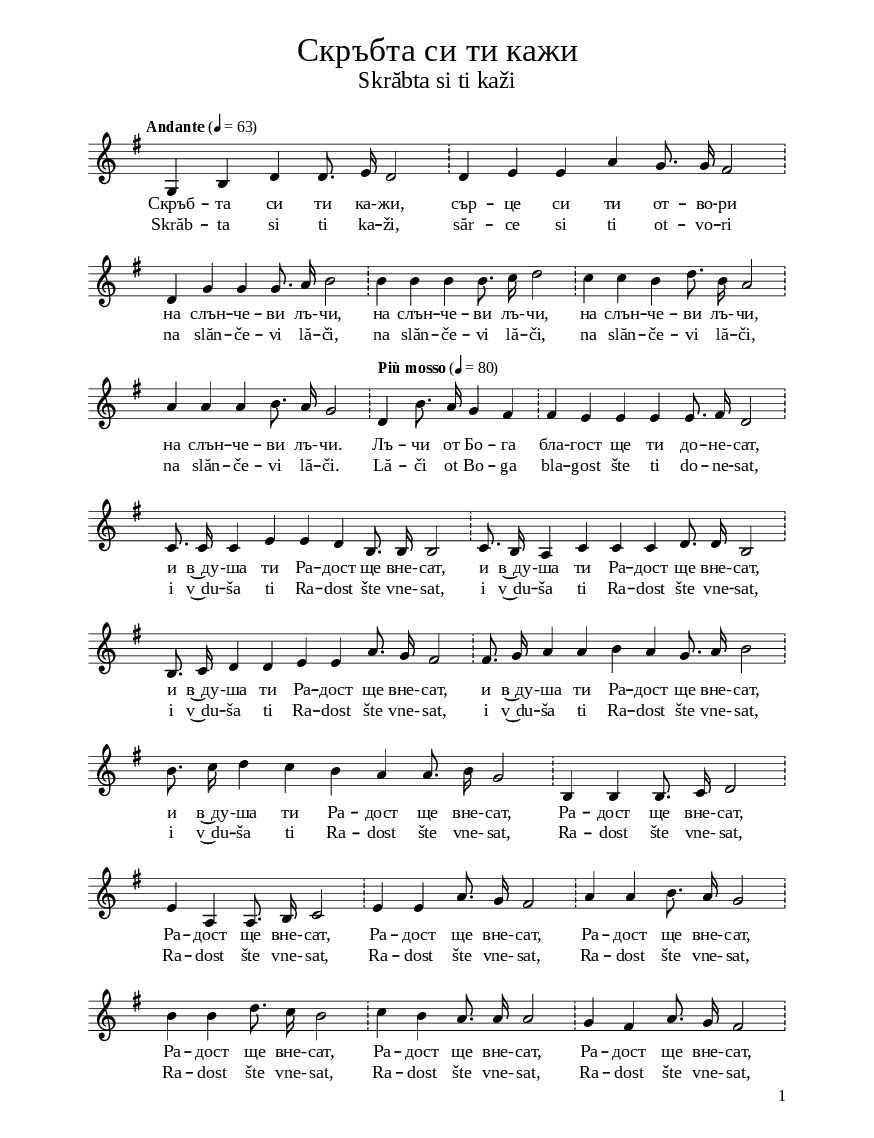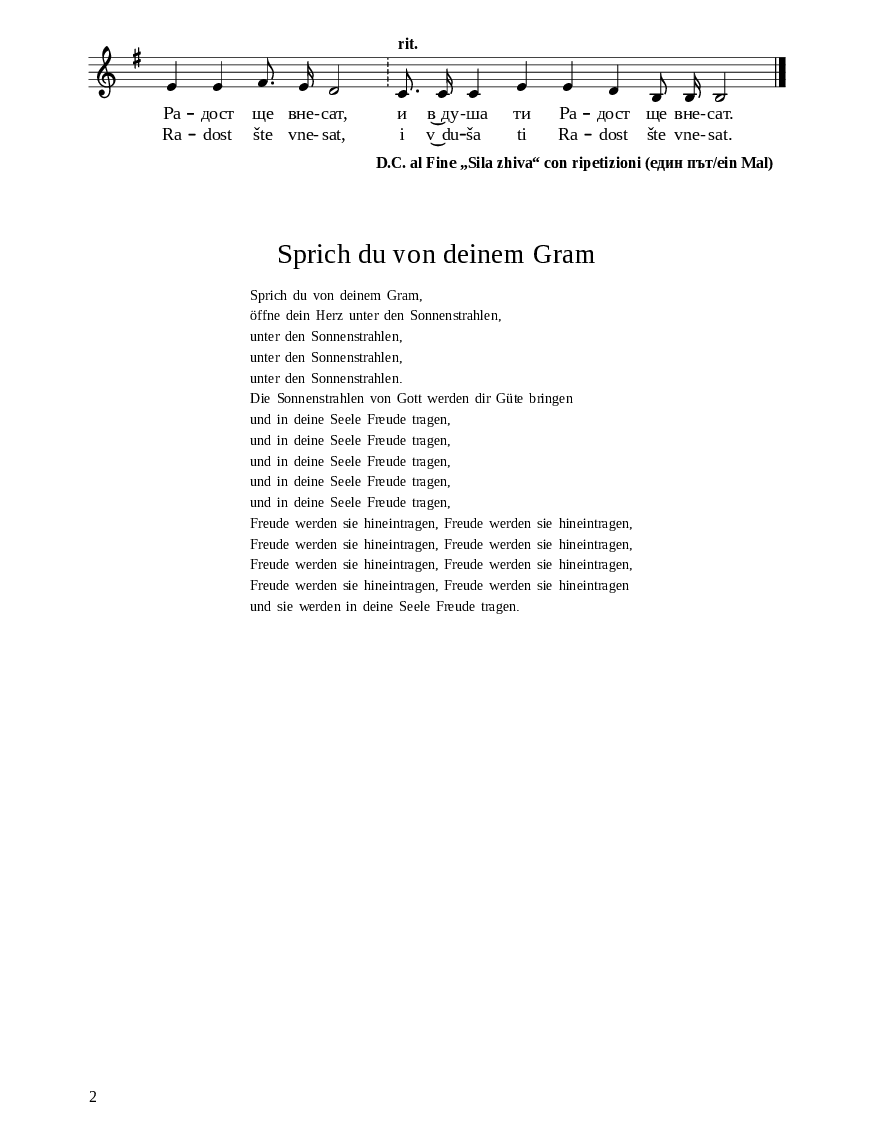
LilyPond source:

\version "2.24.2"

% include paper part and global functions
\include "include/globals.ily"

\bookpart {
  \label #'ref077
  \tocItem \markup "Скръбта си ти кажи – Skrăbta si ti kaži"
  \include "include/bookpart-paper.ily"
  \score {
    \include "include/score-layout.ily"

    \new Voice \relative c' {
      \clef treble
      \key g \major
      %\tempo "Moderato" 8 = 160
      \autoBeamOff
      \omit Score.TimeSignature
      \cadenzaOn % allows custom bar lines
      \tempoFunc "Andante" 4 "63"
       \override Staff.BarLine.gap = 0.5
      \autoBeamOff

      g4 b d d8. e16 d 2  \bar "!"  d4 e e a g8. g16 fis2 \bar  "!" \break
      d4 g g g8. a16 b2 \bar "!" b4 b b b8. c16 d2 \bar "!" c4 c b d8. b16 a2 \bar "!"  \break
      a4 a4 a4  b8. a16 g2 \bar "!"
      \tempoFunc "Più mosso" 4 "80"
      d4 b'8. a16 g4 fis4 \bar "!" fis4 e e e e8. fis16 d2  \bar "!"  \break
      c8. c16 c4 e e d b8. b16 b2 \bar "!" c8. b16 a4 c4 c4 c4 d8. d16 b2 \bar "!"  \break
      b8. c16 d4 d e e a8. g16 fis2 \bar "!" fis8. g16 a4 a4 b a g8.  a16 b2 \bar "!"  \break
      b8. c16 d4 c b a a8. b16 g2  \bar "!"  b,4 b b8.c16 d2 \bar "!"  \break
      e4 a, a8. b16 c2 \bar "!" e4 e4 a8. g16 fis2 \bar "!"  a4 a b8. a16 g2 \bar "!"  \break

      b4b d8. c16 b2  \bar "!" c4b a8. a16 a2  \bar "!"  g4 fis4 a8. g16 fis2 \bar "!"  \break

      e4 e fis8. e16 d2 \bar "!" \tempo "rit." c8. c16 c4 e4 e d b8 b16 b2 \bar "|."  \break


    }

    \addlyrics {
      Скръб -- та си ти "ка-"  -- жи,
      сър -- це си ти от -- во -- ри
      на слън -- че -- ви "лъ-" -- чи,
      на слън -- че -- ви "лъ-" -- чи,
      на слън -- че -- ви "лъ-" -- чи,
      на слън -- че -- ви "лъ-" -- чи.
      Лъ -- чи от Бо -- га
      бла -- гост ще ти до -- "не-" -- сат,
      и в~ду -- "-ша" ти Ра -- дост ще "вне-" -- сат,
      и в~ду -- "-ша" ти Ра -- дост ще "вне-" -- сат,
      и в~ду -- "-ша" ти Ра -- дост ще "вне-" -- сат,
      и в~ду -- "-ша" ти Ра -- дост ще "вне-" -- сат,
      и в~ду -- "-ша" ти Ра -- дост ще "вне-" -- сат,
      Ра -- дост ще "вне-" -- сат, Ра -- дост ще "вне-" -- сат,
      Ра -- дост ще "вне-" -- сат, Ра -- дост ще "вне-" -- сат,
      Ра -- дост ще "вне-" -- сат, Ра -- дост ще "вне-" -- сат,
      Ра -- дост ще "вне-" -- сат, Ра -- дост ще "вне-" -- сат,
      и в~ду -- "-ша" ти Ра -- дост ще "вне-" -- сат.}

 
     \addlyrics {
      Skrăb -- ta si ti ka -- ži,
      săr -- ce si ti ot -- vo -- ri
      na slăn -- če -- vi lă -- či,
      na slăn -- če -- vi lă -- či,
      na slăn -- če -- vi lă -- či,
      na slăn -- če -- vi lă -- či.
      Lă -- či ot Bo -- ga
      bla -- gost šte ti do -- ne -- sat,
      i v~du -- ša ti Ra -- dost šte "vne-" -- sat,
      i v~du -- ša ti Ra -- dost šte vne -- sat,
      i v~du -- ša ti Ra -- dost šte "vne-" -- sat,
      i v~du -- ša ti Ra -- dost šte "vne-" -- sat,
      i v~du -- ša ti Ra -- dost šte "vne-" -- sat,
      Ra -- dost šte "vne-" -- sat, Ra -- dost šte "vne-" -- sat,
      Ra -- dost šte "vne-" -- sat, Ra -- dost šte "vne-" -- sat,
      Ra -- dost šte "vne-" -- sat, Ra -- dost šte "vne-" -- sat,
      Ra -- dost šte "vne-" -- sat, Ra -- dost šte "vne-" -- sat,
      i v~du -- ša ti Ra -- dost šte "vne-" -- sat.}

        \header {
          title = \titleFunc "Скръбта си ти кажи" "Skrăbta si ti kaži"
        }

        \midi{}

      } % score

     
      \markup \dc-one "D.C. al Fine „Sila zhiva“ con ripetizioni (един път/ein Mal)"

       \markup \empty-two
 
      % include foreign translation(s) of the song
      \version "2.24.4"

\markup \fill-line { \fontsize #deTitleFontSize "Sprich du von deinem Gram" }
\markup \null
\markup \null

\markup \abs-fontsize #10 {
      \fill-line {
  \override #`(baseline-skip . ,deCoupletBaselineSkip)

  \column {
    \line { " " Sprich du von deinem Gram, }
    \line { " " öffne dein Herz unter den Sonnenstrahlen, }
    \line { " " unter den Sonnenstrahlen, }
    \line { " " unter den Sonnenstrahlen,}
    \line { " " unter den Sonnenstrahlen.}
    \line { " " Die Sonnenstrahlen von Gott werden dir Güte bringen}
    \line { " " und in deine Seele Freude tragen,}
    \line { " " und in deine Seele Freude tragen,}
    \line { " " und in deine Seele Freude tragen,}
    \line { " " und in deine Seele Freude tragen,}
    \line { " " und in deine Seele Freude tragen,}
    \line { " " Freude werden sie hineintragen, Freude werden sie hineintragen, }
    \line { " " Freude werden sie hineintragen, Freude werden sie hineintragen, }
    \line { " " Freude werden sie hineintragen, Freude werden sie hineintragen, }
    \line { " " Freude werden sie hineintragen, Freude werden sie hineintragen }
    \line { " " und sie werden in deine Seele Freude tragen.}
  }
      }
}




    } % bookpart
